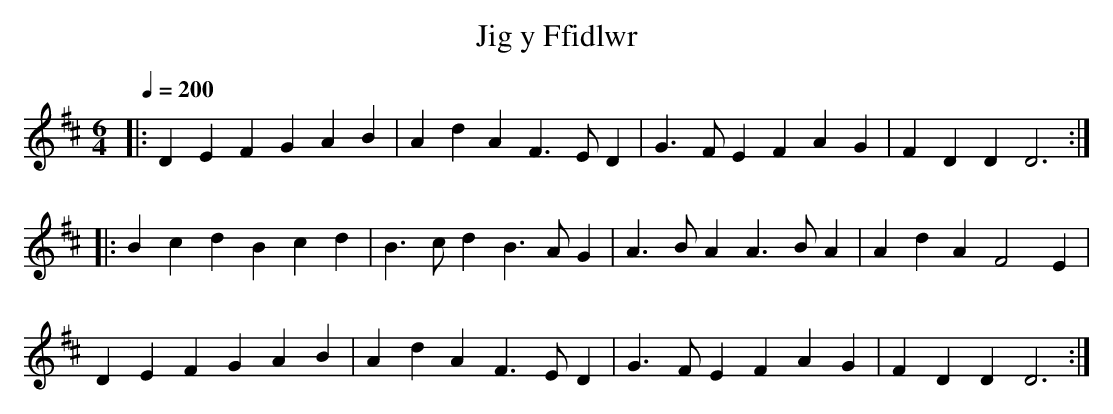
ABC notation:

X:1
T:Jig y Ffidlwr
M:6/4
L:1/4
Q:200
K:D
|: D E F G A B | A d A F>E D | G>F E F A G | F D D D3 :|
|: B c d B c d | B>c d B>A G | A>B A A>B A | A d A F2 E |
D E F G A B| A d A F>E D | G>F E F A G | F D D D3 :|
